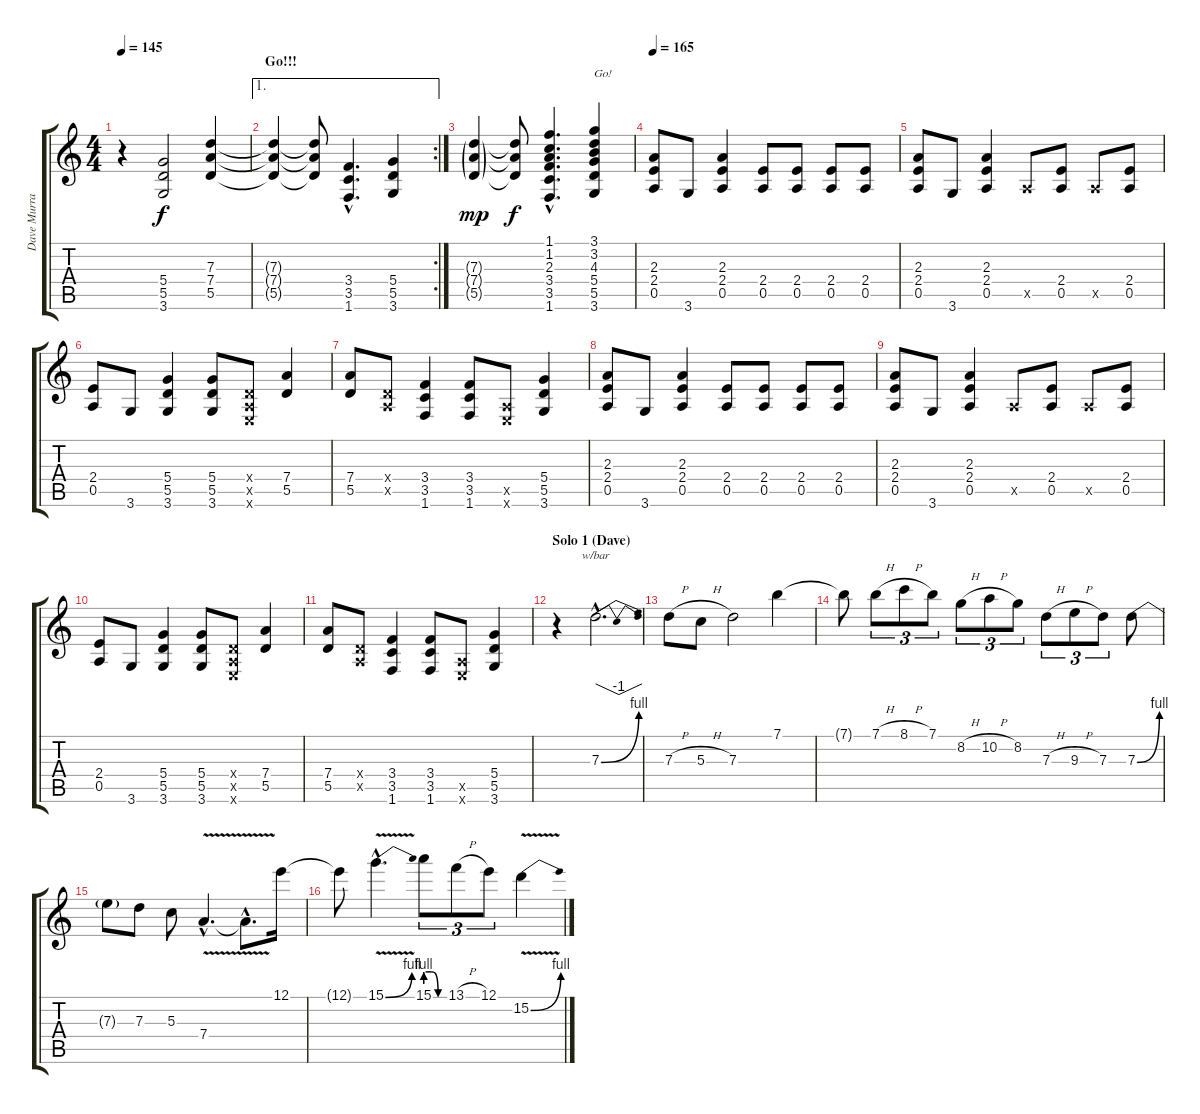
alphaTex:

\track ("Dave Murray" "Dave Murra") {instrument distortionguitar}
\staff {score tabs}
\tuning (E4 B3 G3 D3 A2 E2) {hide}
\ts (4 4)
\tempo 145
\clef g2
\ks c
r.4{dy f} (5.4 5.5 3.6).2 (7.3 7.4 5.5).4 |
\ae 1
\rc 2
\section ("" "Go!!!")
(7.3{t} 7.4{t} 5.5{t}).4 (7.3{t} 7.4{t} 5.5{t}).8 (3.4{hac} 3.5{hac} 1.6{hac}).4{d} (5.4 5.5 3.6).4 |
(7.3{g} 7.4{g} 5.5{g}).4{dy mp} (7.3{t} 7.4{t} 5.5{t}).8{dy f} (1.1{hac} 1.2{hac} 2.3{hac} 3.4{hac} 3.5{hac} 1.6{hac}).4{d} (3.1 3.2 4.3 5.4 5.5 3.6).4{txt "Go!"} |
\tempo 165
(2.3 2.4 0.5).8 3.6.8 (2.3 2.4 0.5).4 (2.4 0.5).8 (2.4 0.5).8 (2.4 0.5).8 (2.4 0.5).8 |
(2.3 2.4 0.5).8 3.6.8 (2.3 2.4 0.5).4 0.5{x}.8 (2.4 0.5).8 0.5{x}.8 (2.4 0.5).8 |
(2.4 0.5).8 3.6.8 (5.4 5.5 3.6).4 (5.4 5.5 3.6).8 (0.4{x} 0.5{x} 0.6{x}).8 (7.4 5.5).4 |
(7.4 5.5).8 (0.4{x} 0.5{x}).8 (3.4 3.5 1.6).4 (3.4 3.5 1.6).8 (0.5{x} 0.6{x}).8 (5.4 5.5 3.6).4 |
(2.3 2.4 0.5).8 3.6.8 (2.3 2.4 0.5).4 (2.4 0.5).8 (2.4 0.5).8 (2.4 0.5).8 (2.4 0.5).8 |
(2.3 2.4 0.5).8 3.6.8 (2.3 2.4 0.5).4 0.5{x}.8 (2.4 0.5).8 0.5{x}.8 (2.4 0.5).8 |
(2.4 0.5).8 3.6.8 (5.4 5.5 3.6).4 (5.4 5.5 3.6).8 (0.4{x} 0.5{x} 0.6{x}).8 (7.4 5.5).4 |
(7.4 5.5).8 (0.4{x} 0.5{x}).8 (3.4 3.5 1.6).4 (3.4 3.5 1.6).8 (0.5{x} 0.6{x}).8 (5.4 5.5 3.6).4 |
\section ("" "Solo 1 (Dave)")
r.4{volume 14} 7.3{be (bend 0 0 60 4) hac}.2{d tbe (dip default 0 0 30 -4 60 0)} |
7.3{h}.8 5.3{h}.8 7.3.2 7.1.4 |
7.1{t}.8 7.1{h}.8{tu (3 2)} 8.1{h}.8{tu (3 2)} 7.1.8{tu (3 2)} 8.2{h}.8{tu (3 2)} 10.2{h}.8{tu (3 2)} 8.2.8{tu (3 2)} 7.3{h}.8{tu (3 2)} 9.3{h}.8{tu (3 2)} 7.3.8{tu (3 2)} 7.3{be (bend 0 0 60 4)}.8 |
7.3{t}.8 7.3.8 5.3.8 7.4{v hac}.4{d} 7.4{hac t}.8{d} 12.1.16 |
12.1{t}.8 15.1{be (bend 0 0 60 4) v hac}.4{d} 15.1{be (custom 0 4 20 4 40 0 60 0)}.8{tu (3 2)} 13.1{h}.8{tu (3 2)} 12.1.8{tu (3 2)} 15.2{be (bend 0 0 60 4) v}.4
